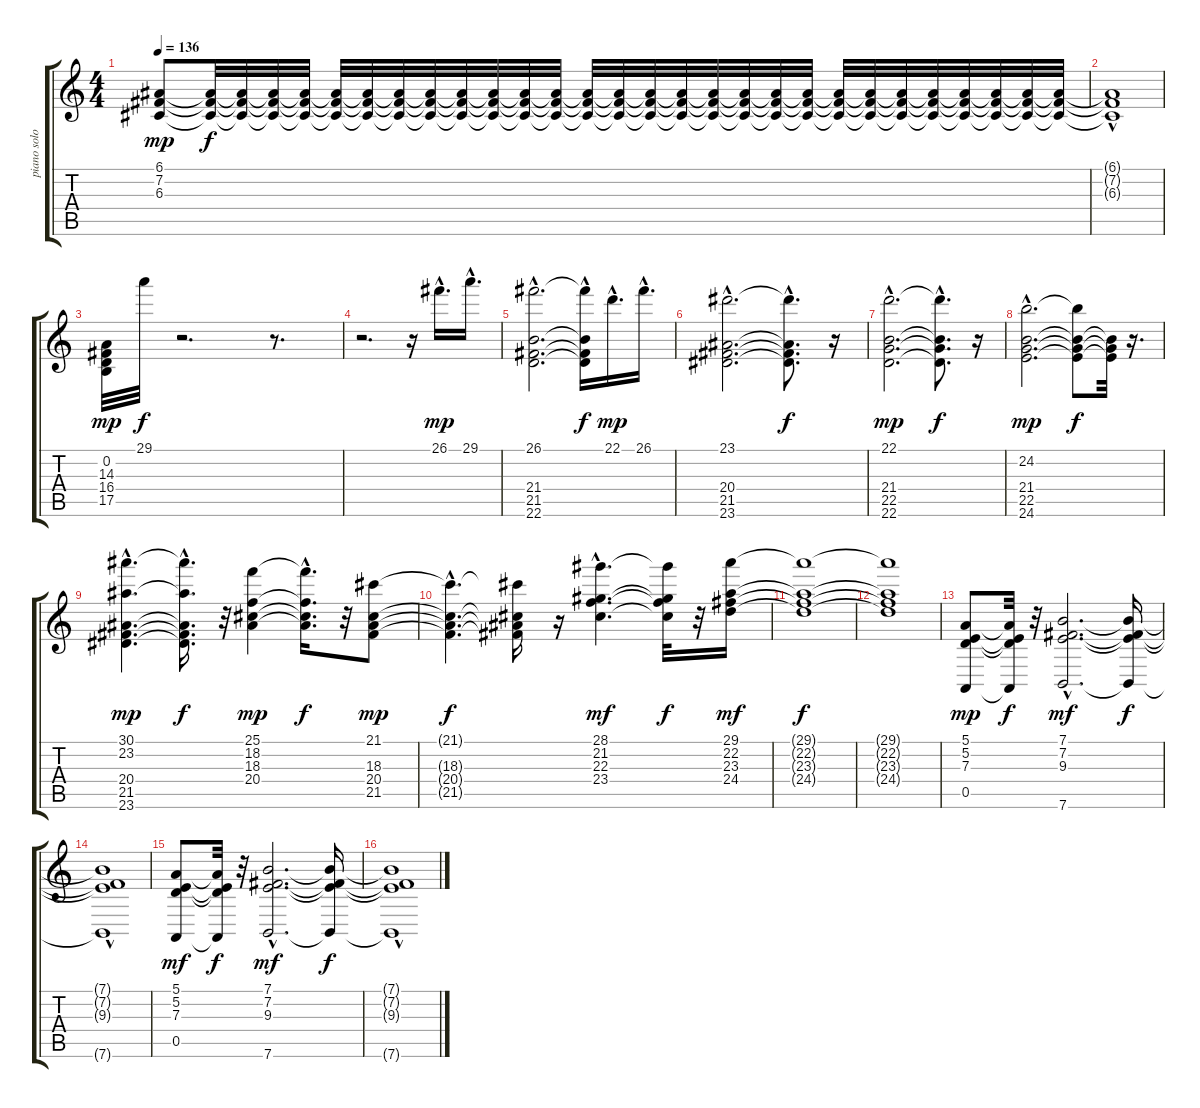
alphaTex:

\track ("piano solo" "piano solo") {instrument acousticgrandpiano}
\staff {score tabs}
\tuning (E4 B3 G3 D3 A2 E2) {hide}
\ts (4 4)
\tempo 136
\clef g2
\ks c
(6.1 7.2 6.3).8{dy mp} (6.1{t} 7.2{t} 6.3{t}).32{dy f} (6.1{t} 7.2{t} 6.3{t}).32 (6.1{t} 7.2{t} 6.3{t}).32 (6.1{t} 7.2{t} 6.3{t}).32 (6.1{t} 7.2{t} 6.3{t}).32 (6.1{t} 7.2{t} 6.3{t}).32 (6.1{t} 7.2{t} 6.3{t}).32 (6.1{t} 7.2{t} 6.3{t}).32 (6.1{t} 7.2{t} 6.3{t}).32 (6.1{t} 7.2{t} 6.3{t}).32 (6.1{t} 7.2{t} 6.3{t}).32 (6.1{t} 7.2{t} 6.3{t}).32 (6.1{t} 7.2{t} 6.3{t}).32 (6.1{t} 7.2{t} 6.3{t}).32 (6.1{t} 7.2{t} 6.3{t}).32 (6.1{t} 7.2{t} 6.3{t}).32 (6.1{t} 7.2{t} 6.3{t}).32 (6.1{t} 7.2{t} 6.3{t}).32 (6.1{t} 7.2{t} 6.3{t}).32 (6.1{t} 7.2{t} 6.3{t}).32 (6.1{t} 7.2{t} 6.3{t}).32 (6.1{t} 7.2{t} 6.3{t}).32 (6.1{t} 7.2{t} 6.3{t}).32 (6.1{t} 7.2{t} 6.3{t}).32 (6.1{t} 7.2{t} 6.3{t}).32 (6.1{t} 7.2{t} 6.3{t}).32 (6.1{t} 7.2{t} 6.3{t}).32 (6.1{t} 7.2{t} 6.3{t}).32 |
(6.1{hac t} 7.2{hac t} 6.3{hac t}).1 |
(0.2 14.3 16.4 17.5).32{dy mp} 29.1.32{dy f} r.2{d} r.8{d} |
r.2{d} r.16 26.1{hac}.16{d dy mp} 29.1{hac}.16{d} |
(26.1{hac} 21.4{hac} 21.5{hac} 22.6{hac}).2{d} (26.1{t} 21.4{hac t} 21.5{hac t} 22.6{hac t}).16{dy f} 22.1{hac}.16{d dy mp} 26.1{hac}.16{d} |
(23.1{hac} 20.4{hac} 21.5{hac} 23.6{hac}).2{d} (23.1{hac t} 20.4{t} 21.5{t} 23.6{t}).8{d dy f} r.16 |
(22.1{hac} 21.4{hac} 22.5{hac} 22.6{hac}).2{d dy mp} (22.1{hac t} 21.4{t} 22.5{t} 22.6{t}).8{d dy f} r.16 |
(24.2{hac} 21.4{hac} 22.5{hac} 24.6{hac}).2{d dy mp} (24.2{t} 21.4{t} 22.5{t} 24.6{t}).8{dy f} (21.4{t} 22.5{t} 24.6{t}).32 r.16{d} |
(30.1{hac} 23.2{hac} 20.4{hac} 21.5{hac} 23.6{hac}).4{d dy mp} (30.1{hac t} 23.2{hac t} 20.4{hac t} 21.5{hac t} 23.6{hac t}).16{d dy f} r.32 (25.1 18.2 18.3 20.4).4{dy mp} (25.1{hac t} 18.2{hac t} 18.3{hac t} 20.4{hac t}).16{d dy f} r.32 (21.1 18.3 20.4 21.5).8{dy mp} |
(21.1{hac t} 18.3{hac t} 20.4{hac t} 21.5{hac t}).4{d dy f} (21.1{t} 18.3{t} 20.4{t} 21.5{t}).16 r.16 (28.1{hac} 21.2{hac} 22.3{hac} 23.4{hac}).4{d dy mf} (28.1{t} 21.2{t} 22.3{t} 23.4{t}).32{dy f} r.32 (29.1 22.2 23.3 24.4).16{dy mf} |
(29.1{t} 22.2{t} 23.3{t} 24.4{t}).1{dy f} |
(29.1{t} 22.2{t} 23.3{t} 24.4{t}).1 |
(5.1 5.2 7.3 0.5).8{dy mp} (5.1{t} 5.2{t} 7.3{t} 0.5{t}).32{dy f} r.32 (7.1{hac} 7.2{hac} 9.3{hac} 7.6{hac}).2{d dy mf} (7.1{t} 7.2{t} 9.3{t} 7.6{t}).16{dy f} |
(7.1{hac t} 7.2{hac t} 9.3{hac t} 7.6{t}).1 |
(5.1 5.2 7.3 0.5).8{dy mf} (5.1{t} 5.2{t} 7.3{t} 0.5{t}).32{dy f} r.32 (7.1{hac} 7.2{hac} 9.3{hac} 7.6{hac}).2{d dy mf} (7.1{t} 7.2{t} 9.3{t} 7.6{t}).16{dy f} |
(7.1{hac t} 7.2{hac t} 9.3{hac t} 7.6{t}).1
